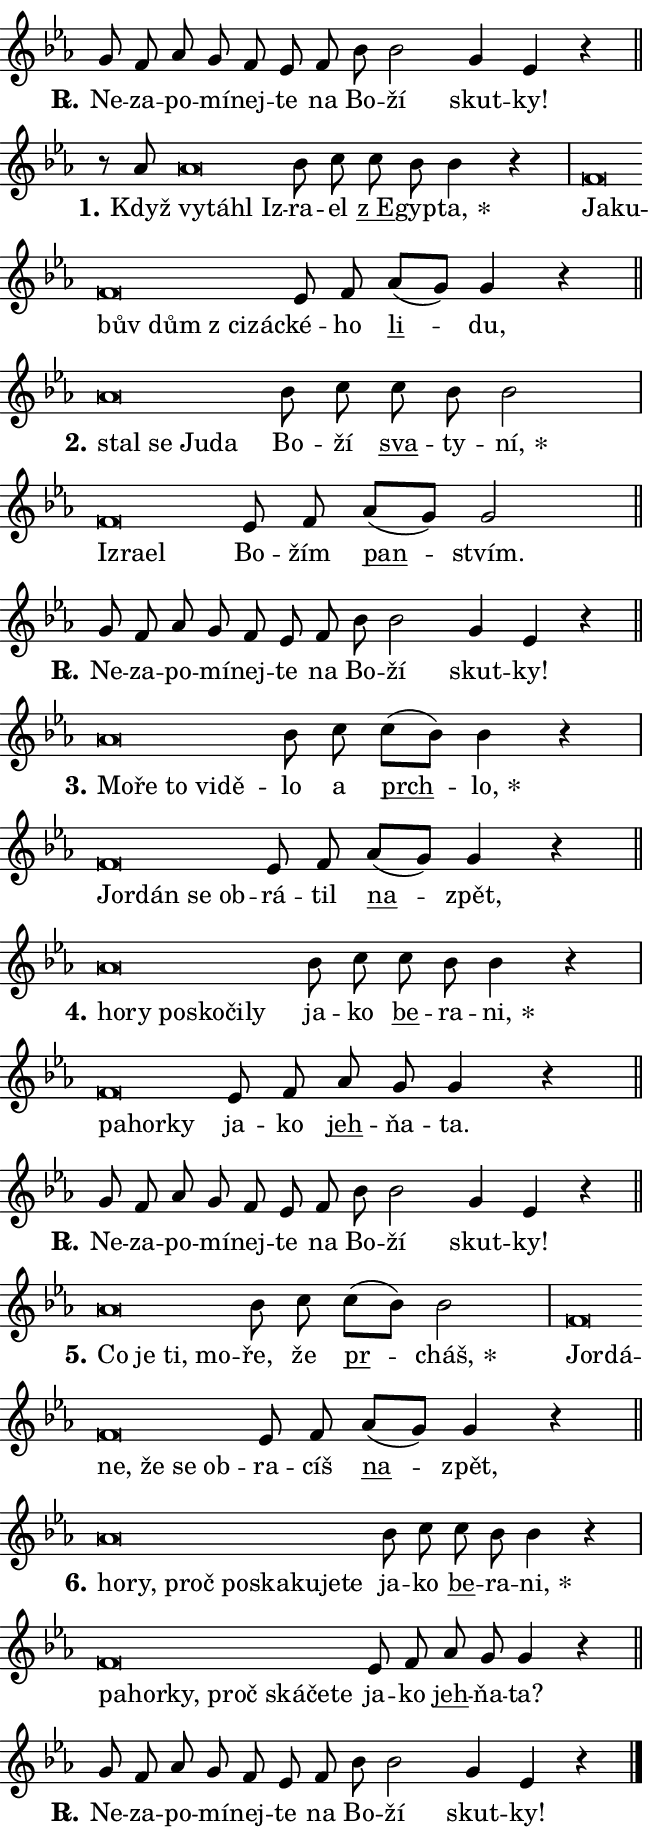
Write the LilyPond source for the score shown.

\version "2.24.0"
\header { tagline = "" }
\paper {
  indent = 0\cm
  top-margin = 0\cm
  right-margin = 0.13\cm % to fit lyric hyphens
  bottom-margin = 0\cm
  left-margin = 0\cm
  paper-width = 11\cm
  page-breaking = #ly:one-page-breaking
  system-system-spacing.basic-distance = #11
  score-system-spacing.basic-distance = #11
  ragged-last = ##f
}


%% Author: Thomas Morley
%% https://lists.gnu.org/archive/html/lilypond-user/2020-05/msg00002.html
#(define (line-position grob)
"Returns position of @var[grob} in current system:
   @code{'start}, if at first time-step
   @code{'end}, if at last time-step
   @code{'middle} otherwise
"
  (let* ((col (ly:item-get-column grob))
         (ln (ly:grob-object col 'left-neighbor))
         (rn (ly:grob-object col 'right-neighbor))
         (col-to-check-left (if (ly:grob? ln) ln col))
         (col-to-check-right (if (ly:grob? rn) rn col))
         (break-dir-left
           (and
             (ly:grob-property col-to-check-left 'non-musical #f)
             (ly:item-break-dir col-to-check-left)))
         (break-dir-right
           (and
             (ly:grob-property col-to-check-right 'non-musical #f)
             (ly:item-break-dir col-to-check-right))))
        (cond ((eqv? 1 break-dir-left) 'start)
              ((eqv? -1 break-dir-right) 'end)
              (else 'middle))))

#(define (tranparent-at-line-position vctor)
  (lambda (grob)
  "Relying on @code{line-position} select the relevant enry from @var{vctor}.
Used to determine transparency,"
    (case (line-position grob)
      ((end) (not (vector-ref vctor 0)))
      ((middle) (not (vector-ref vctor 1)))
      ((start) (not (vector-ref vctor 2))))))

noteHeadBreakVisibility =
#(define-music-function (break-visibility)(vector?)
"Makes @code{NoteHead}s transparent relying on @var{break-visibility}"
#{
  \override NoteHead.transparent =
    #(tranparent-at-line-position break-visibility)
#})

#(define delete-ledgers-for-transparent-note-heads
  (lambda (grob)
    "Reads whether a @code{NoteHead} is transparent.
If so this @code{NoteHead} is removed from @code{'note-heads} from
@var{grob}, which is supposed to be @code{LedgerLineSpanner}.
As a result ledgers are not printed for this @code{NoteHead}"
    (let* ((nhds-array (ly:grob-object grob 'note-heads))
           (nhds-list
             (if (ly:grob-array? nhds-array)
                 (ly:grob-array->list nhds-array)
                 '()))
           ;; Relies on the transparent-property being done before
           ;; Staff.LedgerLineSpanner.after-line-breaking is executed.
           ;; This is fragile ...
           (to-keep
             (remove
               (lambda (nhd)
                 (ly:grob-property nhd 'transparent #f))
               nhds-list)))
      ;; TODO find a better method to iterate over grob-arrays, similiar
      ;; to filter/remove etc for lists
      ;; For now rebuilt from scratch
      (set! (ly:grob-object grob 'note-heads)  '())
      (for-each
        (lambda (nhd)
          (ly:pointer-group-interface::add-grob grob 'note-heads nhd))
        to-keep))))

squashNotes = {
  \override NoteHead.X-extent = #'(-0.2 . 0.2)
  \override NoteHead.Y-extent = #'(-0.75 . 0)
  \override NoteHead.stencil =
    #(lambda (grob)
       (let ((pos (ly:grob-property grob 'staff-position)))
         (begin
           (if (< pos -7) (display "ERROR: Lower brevis then expected\n") (display ""))
           (if (<= pos -6) ly:text-interface::print ly:note-head::print))))
}
unSquashNotes = {
  \revert NoteHead.X-extent
  \revert NoteHead.Y-extent
  \revert NoteHead.stencil
}

hideNotes = \noteHeadBreakVisibility #begin-of-line-visible
unHideNotes = \noteHeadBreakVisibility #all-visible

% work-around for resetting accidentals
% https://lilypond.org/doc/v2.23/Documentation/notation/displaying-rhythms#unmetered-music
cadenzaMeasure = {
  \cadenzaOff
  \partial 1024 s1024
  \cadenzaOn
}

#(define-markup-command (accent layout props text) (markup?)
  "Underline accented syllable"
  (interpret-markup layout props
    #{\markup \override #'(offset . 4.3) \underline { #text }#}))

responsum = \markup \concat {
  "R" \hspace #-1.05 \path #0.1 #'((moveto 0 0.07) (lineto 0.9 0.8)) \hspace #0.05 "."
}

spaceSize = #0.6828661417322834 % exact space size for TeX Gyre Schola

\layout {
  \context {
    \Staff
    \remove "Time_signature_engraver"
    \override LedgerLineSpanner.after-line-breaking = #delete-ledgers-for-transparent-note-heads
  }
  \context {
    \Lyrics {
      \override LyricSpace.minimum-distance = \spaceSize
      \override LyricText.font-name = #"TeX Gyre Schola"
      \override LyricText.font-size = 1
      \override StanzaNumber.font-name = #"TeX Gyre Schola Bold"
      \override StanzaNumber.font-size = 1
    }
  }
  \context {
    \Score 
    \override NoteHead.text =
      #(lambda (grob) 
        (let ((pos (ly:grob-property grob 'staff-position)))
          #{\markup {
            \combine
              \halign #-0.55 \raise #(if (= pos -6) 0 0.5) \override #'(thickness . 2) \draw-line #'(3.2 . 0)
              \musicglyph "noteheads.sM1"
          }#}))
  }
}

% magnetic-lyrics.ily
%
%   written by
%     Jean Abou Samra <jean@abou-samra.fr>
%     Werner Lemberg <wl@gnu.org>
%
%   adapted by
%     Jiri Hon <jiri.hon@gmail.com>
%
% Version 2022-Apr-15

% https://www.mail-archive.com/lilypond-user@gnu.org/msg149350.html

#(define (Left_hyphen_pointer_engraver context)
   "Collect syllable-hyphen-syllable occurrences in lyrics and store
them in properties.  This engraver only looks to the left.  For
example, if the lyrics input is @code{foo -- bar}, it does the
following.

@itemize @bullet
@item
Set the @code{text} property of the @code{LyricHyphen} grob between
@q{foo} and @q{bar} to @code{foo}.

@item
Set the @code{left-hyphen} property of the @code{LyricText} grob with
text @q{foo} to the @code{LyricHyphen} grob between @q{foo} and
@q{bar}.
@end itemize

Use this auxiliary engraver in combination with the
@code{lyric-@/text::@/apply-@/magnetic-@/offset!} hook."
   (let ((hyphen #f)
         (text #f))
     (make-engraver
      (acknowledgers
       ((lyric-syllable-interface engraver grob source-engraver)
        (set! text grob)))
      (end-acknowledgers
       ((lyric-hyphen-interface engraver grob source-engraver)
        ;(when (not (grob::has-interface grob 'lyric-space-interface))
          (set! hyphen grob)));)
      ((stop-translation-timestep engraver)
       (when (and text hyphen)
         (ly:grob-set-object! text 'left-hyphen hyphen))
       (set! text #f)
       (set! hyphen #f)))))

#(define (lyric-text::apply-magnetic-offset! grob)
   "If the space between two syllables is less than the value in
property @code{LyricText@/.details@/.squash-threshold}, move the right
syllable to the left so that it gets concatenated with the left
syllable.

Use this function as a hook for
@code{LyricText@/.after-@/line-@/breaking} if the
@code{Left_@/hyphen_@/pointer_@/engraver} is active."
   (let ((hyphen (ly:grob-object grob 'left-hyphen #f)))
     (when hyphen
       (let ((left-text (ly:spanner-bound hyphen LEFT)))
         (when (grob::has-interface left-text 'lyric-syllable-interface)
           (let* ((common (ly:grob-common-refpoint grob left-text X))
                  (this-x-ext (ly:grob-extent grob common X))
                  (left-x-ext
                   (begin
                     ;; Trigger magnetism for left-text.
                     (ly:grob-property left-text 'after-line-breaking)
                     (ly:grob-extent left-text common X)))
                  ;; `delta` is the gap width between two syllables.
                  (delta (- (interval-start this-x-ext)
                            (interval-end left-x-ext)))
                  (details (ly:grob-property grob 'details))
                  (threshold (assoc-get 'squash-threshold details 0.2)))
             (when (< delta threshold)
               (let* (;; We have to manipulate the input text so that
                      ;; ligatures crossing syllable boundaries are not
                      ;; disabled.  For languages based on the Latin
                      ;; script this is essentially a beautification.
                      ;; However, for non-Western scripts it can be a
                      ;; necessity.
                      (lt (ly:grob-property left-text 'text))
                      (rt (ly:grob-property grob 'text))
                      (is-space (grob::has-interface hyphen 'lyric-space-interface))
                      (space (if is-space " " ""))
                      (extra-delta (if is-space spaceSize 0))
                      ;; Append new syllable.
                      (ltrt-space (if (and (string? lt) (string? rt))
                                (string-append lt space rt)
                                (make-concat-markup (list lt space rt))))
                      ;; Right-align `ltrt` to the right side.
                      (ltrt-space-markup (grob-interpret-markup
                               grob
                               (make-translate-markup
                                (cons (interval-length this-x-ext) 0)
                                (make-right-align-markup ltrt-space)))))
                 (begin
                   ;; Don't print `left-text`.
                   (ly:grob-set-property! left-text 'stencil #f)
                   ;; Set text and stencil (which holds all collected
                   ;; syllables so far) and shift it to the left.
                   (ly:grob-set-property! grob 'text ltrt-space)
                   (ly:grob-set-property! grob 'stencil ltrt-space-markup)
                   (ly:grob-translate-axis! grob (- (- delta extra-delta)) X))))))))))


#(define (lyric-hyphen::displace-bounds-first grob)
   ;; Make very sure this callback isn't triggered too early.
   (let ((left (ly:spanner-bound grob LEFT))
         (right (ly:spanner-bound grob RIGHT)))
     (ly:grob-property left 'after-line-breaking)
     (ly:grob-property right 'after-line-breaking)
     (ly:lyric-hyphen::print grob)))

squashThreshold = #0.4

\layout {
  \context {
    \Lyrics
    \consists #Left_hyphen_pointer_engraver
    \override LyricText.after-line-breaking =
      #lyric-text::apply-magnetic-offset!
    \override LyricHyphen.stencil = #lyric-hyphen::displace-bounds-first
    \override LyricText.details.squash-threshold = \squashThreshold
    \override LyricHyphen.minimum-distance = 0
    \override LyricHyphen.minimum-length = \squashThreshold
  }
}

squashText = \override LyricText.details.squash-threshold = 9999
unSquashText = \override LyricText.details.squash-threshold = \squashThreshold

leftText = \override LyricText.self-alignment-X = #LEFT
unLeftText = \revert LyricText.self-alignment-X

starOffset = #(lambda (grob) 
                (let ((x_offset (ly:self-alignment-interface::aligned-on-x-parent grob)))
                  (if (= x_offset 0) 0 (+ x_offset 1.2))))

star = #(define-music-function (syllable)(string?)
"Append star separator at the end of a syllable"
#{
  \once \override LyricText.X-offset = #starOffset
  \lyricmode { \markup {
    #syllable
    \override #'((font-name . "TeX Gyre Schola Bold")) \hspace #0.2 \lower #0.65 \larger "*"
  } }
#})

starAccent = #(define-music-function (syllable)(string?)
"Append star separator at the end of a syllable and make accent"
#{
  \once \override LyricText.X-offset = #starOffset
  \lyricmode { \markup {
    \accent #syllable
    \override #'((font-name . "TeX Gyre Schola Bold")) \hspace #0.2 \lower #0.65 \larger "*"
  } }
#})

breath = #(define-music-function (syllable)(string?)
"Append breathing indicator at the end of a syllable"
#{
  \lyricmode { \markup { #syllable "+" } }
#})

optionalBreath = #(define-music-function (syllable)(string?)
"Append optional breathing indicator at the end of a syllable"
#{
  \lyricmode { \markup { #syllable "(+)" } }
#})


\score {
    <<
        \new Voice = "melody" { \cadenzaOn \key es \major \relative { g'8 f as g f es \bar "" f bes bes2 g4 es r \cadenzaMeasure \bar "||" \break } }
        \new Lyrics \lyricsto "melody" { \lyricmode { \set stanza = \responsum
Ne -- za -- po -- mí -- nej -- te na Bo -- ží skut -- ky! } }
    >>
    \layout {}
}

\score {
    <<
        \new Voice = "melody" { \cadenzaOn \key es \major \relative { r8 as'8 \squashNotes as\breve*1/16 \hideNotes \breve*1/16 \bar "" \breve*1/16 \breve*1/16 \bar "" \unHideNotes \unSquashNotes bes8 c \bar "" c bes bes4 r \cadenzaMeasure \bar "|" \squashNotes f\breve*1/16 \hideNotes \breve*1/16 \bar "" \breve*1/16 \bar "" \breve*1/16 \bar "" \breve*1/16 \breve*1/16 \bar "" \unHideNotes \unSquashNotes es8 f \bar "" as[( g)] g4 r \cadenzaMeasure \bar "||" \break } }
        \new Lyrics \lyricsto "melody" { \lyricmode { \set stanza = "1."
Když \leftText vy -- \squashText tá -- hl Iz -- \unLeftText \unSquashText ra -- el \markup \accent "z E" -- gyp -- \star ta, \leftText Ja -- \squashText ku -- bův dům "z ci" -- zác -- \unLeftText \unSquashText ké -- ho \markup \accent li -- du, } }
    >>
    \layout {}
}

\score {
    <<
        \new Voice = "melody" { \cadenzaOn \key es \major \relative { \squashNotes as'\breve*1/16 \hideNotes \breve*1/16 \bar "" \breve*1/16 \breve*1/16 \bar "" \unHideNotes \unSquashNotes bes8 c \bar "" c bes bes2 \cadenzaMeasure \bar "|" \squashNotes f\breve*1/16 \hideNotes \breve*1/16 \breve*1/16 \bar "" \unHideNotes \unSquashNotes es8 f \bar "" as[( g)] g2 \cadenzaMeasure \bar "||" \break } }
        \new Lyrics \lyricsto "melody" { \lyricmode { \set stanza = "2."
\leftText stal \squashText se Ju -- da \unLeftText \unSquashText Bo -- ží \markup \accent sva -- ty -- \star ní, \leftText Iz -- \squashText ra -- el \unLeftText \unSquashText Bo -- žím \markup \accent pan -- stvím. } }
    >>
    \layout {}
}

\score {
    <<
        \new Voice = "melody" { \cadenzaOn \key es \major \relative { g'8 f as g f es \bar "" f bes bes2 g4 es r \cadenzaMeasure \bar "||" \break } }
        \new Lyrics \lyricsto "melody" { \lyricmode { \set stanza = \responsum
Ne -- za -- po -- mí -- nej -- te na Bo -- ží skut -- ky! } }
    >>
    \layout {}
}

\score {
    <<
        \new Voice = "melody" { \cadenzaOn \key es \major \relative { \squashNotes as'\breve*1/16 \hideNotes \breve*1/16 \bar "" \breve*1/16 \bar "" \breve*1/16 \breve*1/16 \bar "" \unHideNotes \unSquashNotes bes8 c \bar "" c[( bes)] bes4 r \cadenzaMeasure \bar "|" \squashNotes f\breve*1/16 \hideNotes \breve*1/16 \bar "" \breve*1/16 \breve*1/16 \bar "" \unHideNotes \unSquashNotes es8 f \bar "" as[( g)] g4 r \cadenzaMeasure \bar "||" \break } }
        \new Lyrics \lyricsto "melody" { \lyricmode { \set stanza = "3."
\leftText Mo -- \squashText ře to vi -- dě -- \unLeftText \unSquashText lo a \markup \accent prch -- \star lo, \leftText Jor -- \squashText dán se ob -- \unLeftText \unSquashText rá -- til \markup \accent na -- zpět, } }
    >>
    \layout {}
}

\score {
    <<
        \new Voice = "melody" { \cadenzaOn \key es \major \relative { \squashNotes as'\breve*1/16 \hideNotes \breve*1/16 \bar "" \breve*1/16 \bar "" \breve*1/16 \bar "" \breve*1/16 \breve*1/16 \bar "" \unHideNotes \unSquashNotes bes8 c \bar "" c bes bes4 r \cadenzaMeasure \bar "|" \squashNotes f\breve*1/16 \hideNotes \breve*1/16 \breve*1/16 \bar "" \unHideNotes \unSquashNotes es8 f \bar "" as g g4 r \cadenzaMeasure \bar "||" \break } }
        \new Lyrics \lyricsto "melody" { \lyricmode { \set stanza = "4."
\leftText ho -- \squashText ry po -- sko -- či -- ly \unLeftText \unSquashText ja -- ko \markup \accent be -- ra -- \star ni, \leftText pa -- \squashText hor -- ky \unLeftText \unSquashText ja -- ko \markup \accent jeh -- ňa -- ta. } }
    >>
    \layout {}
}

\score {
    <<
        \new Voice = "melody" { \cadenzaOn \key es \major \relative { g'8 f as g f es \bar "" f bes bes2 g4 es r \cadenzaMeasure \bar "||" \break } }
        \new Lyrics \lyricsto "melody" { \lyricmode { \set stanza = \responsum
Ne -- za -- po -- mí -- nej -- te na Bo -- ží skut -- ky! } }
    >>
    \layout {}
}

\score {
    <<
        \new Voice = "melody" { \cadenzaOn \key es \major \relative { \squashNotes as'\breve*1/16 \hideNotes \breve*1/16 \bar "" \breve*1/16 \breve*1/16 \bar "" \unHideNotes \unSquashNotes bes8 c \bar "" c[( bes)] bes2 \cadenzaMeasure \bar "|" \squashNotes f\breve*1/16 \hideNotes \breve*1/16 \bar "" \breve*1/16 \bar "" \breve*1/16 \bar "" \breve*1/16 \breve*1/16 \bar "" \unHideNotes \unSquashNotes es8 f \bar "" as[( g)] g4 r \cadenzaMeasure \bar "||" \break } }
        \new Lyrics \lyricsto "melody" { \lyricmode { \set stanza = "5."
\leftText Co \squashText je ti, mo -- \unLeftText \unSquashText ře, že \markup \accent pr -- \star cháš, \leftText Jor -- \squashText dá -- ne, že se ob -- \unLeftText \unSquashText ra -- cíš \markup \accent na -- zpět, } }
    >>
    \layout {}
}

\score {
    <<
        \new Voice = "melody" { \cadenzaOn \key es \major \relative { \squashNotes as'\breve*1/16 \hideNotes \breve*1/16 \bar "" \breve*1/16 \bar "" \breve*1/16 \bar "" \breve*1/16 \bar "" \breve*1/16 \bar "" \breve*1/16 \breve*1/16 \bar "" \unHideNotes \unSquashNotes bes8 c \bar "" c bes bes4 r \cadenzaMeasure \bar "|" \squashNotes f\breve*1/16 \hideNotes \breve*1/16 \bar "" \breve*1/16 \bar "" \breve*1/16 \bar "" \breve*1/16 \bar "" \breve*1/16 \breve*1/16 \bar "" \unHideNotes \unSquashNotes es8 f \bar "" as g g4 r \cadenzaMeasure \bar "||" \break } }
        \new Lyrics \lyricsto "melody" { \lyricmode { \set stanza = "6."
\leftText ho -- \squashText ry, proč po -- ska -- ku -- je -- te \unLeftText \unSquashText ja -- ko \markup \accent be -- ra -- \star ni, \leftText pa -- \squashText hor -- ky, proč ská -- če -- te \unLeftText \unSquashText ja -- ko \markup \accent jeh -- ňa -- ta? } }
    >>
    \layout {}
}

\score {
    <<
        \new Voice = "melody" { \cadenzaOn \key es \major \relative { g'8 f as g f es \bar "" f bes bes2 g4 es r \cadenzaMeasure \bar "||" \break } \bar "|." }
        \new Lyrics \lyricsto "melody" { \lyricmode { \set stanza = \responsum
Ne -- za -- po -- mí -- nej -- te na Bo -- ží skut -- ky! } }
    >>
    \layout {}
}
